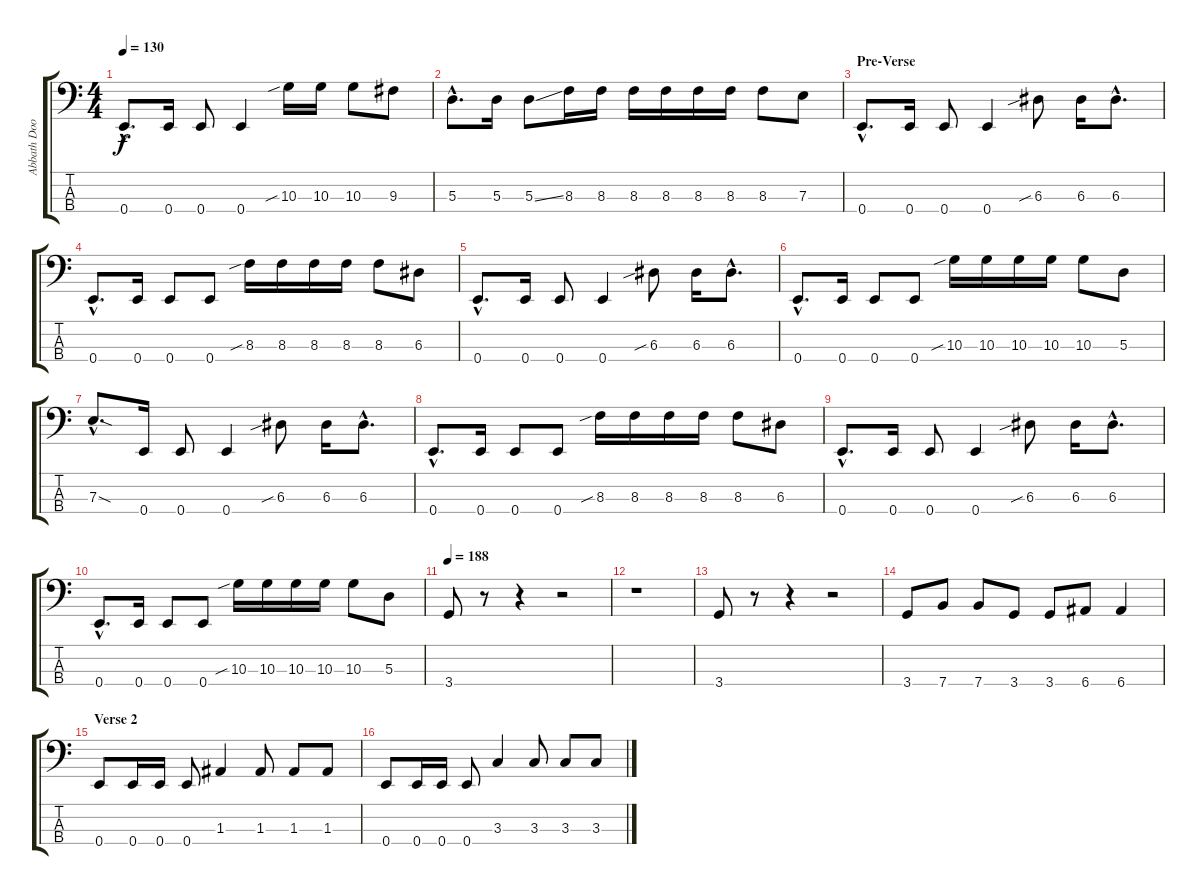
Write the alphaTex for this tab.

\track ("Abbath Doom Occulta" "Abbath Doo") {instrument electricbasspick}
\staff {score tabs}
\tuning (G2 D2 A1 E1) {hide}
\ts (4 4)
\tempo 130
\clef f4
\ks c
0.4{hac}.8{d dy f} 0.4.16 0.4.8 0.4.4 10.3{sib}.16 10.3.16 10.3.8 9.3.8 |
5.3{hac}.8{d} 5.3.16 5.3{ss}.8 8.3.16 8.3.16 8.3.16 8.3.16 8.3.16 8.3.16 8.3.8 7.3.8 |
\section ("" "Pre-Verse")
0.4{hac}.8{d} 0.4.16 0.4.8 0.4.4 6.3{sib}.8 6.3.16 6.3{hac}.8{d} |
0.4{hac}.8{d} 0.4.16 0.4.8 0.4.8 8.3{sib}.16 8.3.16 8.3.16 8.3.16 8.3.8 6.3.8 |
0.4{hac}.8{d} 0.4.16 0.4.8 0.4.4 6.3{sib}.8 6.3.16 6.3{hac}.8{d} |
0.4{hac}.8{d} 0.4.16 0.4.8 0.4.8 10.3{sib}.16 10.3.16 10.3.16 10.3.16 10.3.8 5.3.8 |
7.3{sod hac}.8{d} 0.4.16 0.4.8 0.4.4 6.3{sib}.8 6.3.16 6.3{hac}.8{d} |
0.4{hac}.8{d} 0.4.16 0.4.8 0.4.8 8.3{sib}.16 8.3.16 8.3.16 8.3.16 8.3.8 6.3.8 |
0.4{hac}.8{d} 0.4.16 0.4.8 0.4.4 6.3{sib}.8 6.3.16 6.3{hac}.8{d} |
0.4{hac}.8{d} 0.4.16 0.4.8 0.4.8 10.3{sib}.16 10.3.16 10.3.16 10.3.16 10.3.8 5.3.8 |
\tempo 188
3.4.8 r.8 r.4 r.2 |
r.1 |
3.4.8 r.8 r.4 r.2 |
3.4.8 7.4.8 7.4.8 3.4.8 3.4.8 6.4.8 6.4.4 |
\section ("" "Verse 2")
0.4.8 0.4.16 0.4.16 0.4.8 1.3.4 1.3.8 1.3.8 1.3.8 |
0.4.8 0.4.16 0.4.16 0.4.8 3.3.4 3.3.8 3.3.8 3.3.8
